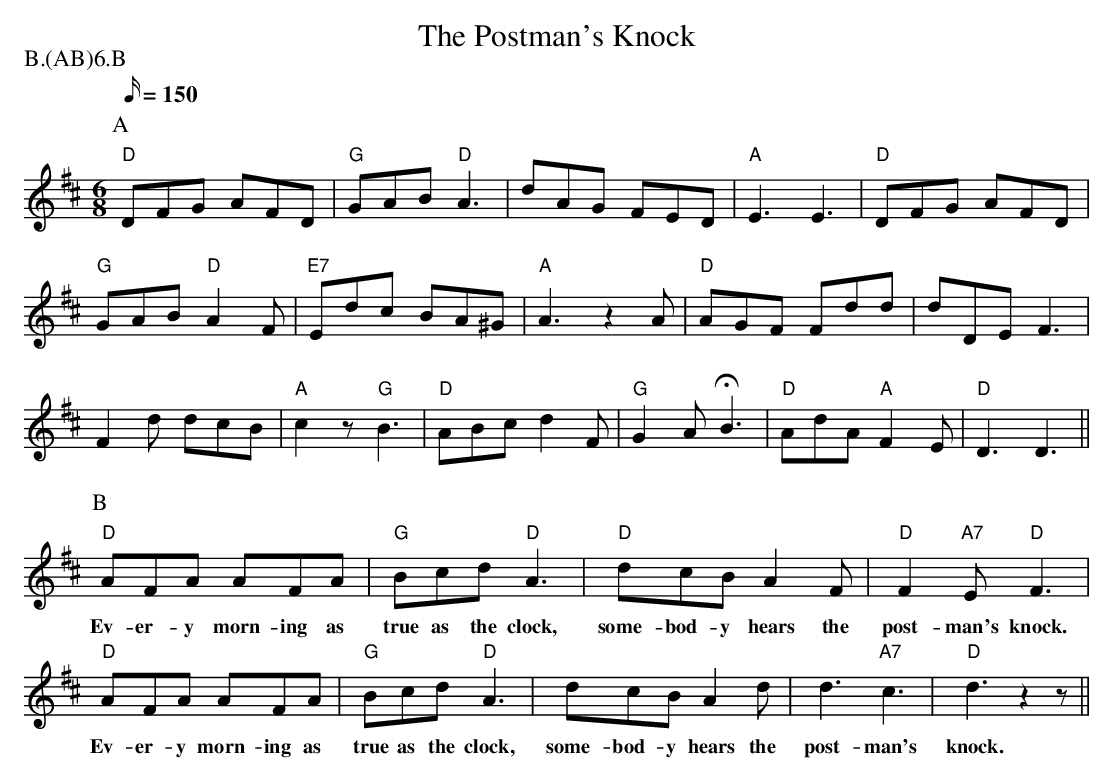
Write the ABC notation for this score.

X:1
T:Postman's Knock, The
M:6/8
P:B.(AB)6.B
L:1/16
K:D
Q:150
P:A
"D" D2F2G2 A2F2D2 | "G" G2A2B2 "D" A6 | d2A2G2 F2E2D2 |\
"A" E6 E6 | "D" D2F2G2 A2F2D2 |
"G" G2A2B2 "D" A4 F2 | "E7" E2d2c2 B2A2^G2 | "A" A6 z4 A2 |\
"D" A2G2F2 F2d2d2 | d2D2E2 F6 |
F4 d2 d2c2B2 | "A" c4 z2 "G" B6 | "D" A2B2c2 d4 F2 |\
"G" G4 A2 !fermata!B6 | "D" A2d2A2 "A" F4 E2 | "D" D6 D6 ||
P:B
"D" A2F2A2  A2F2A2 | "G" B2c2d2  "D" A6 |\
w: Ev-er-y morn-ing as true as the clock,
"D" d2c2B2     A4    F2   | "D" F4 "A7" E2  "D" F6 |
w: some-bod-y hears the    post-man's  knock.
"D" A2F2A2  A2F2A2| "G" B2c2d2  "D" A6 |\
w: Ev-er-y morn-ing as true as the clock,
    d2c2B2    A4    d2  | d6   "A7" c6 | "D" d6 z4 z2 ||
w: some-bod-y hears the  post-    man's   knock.
